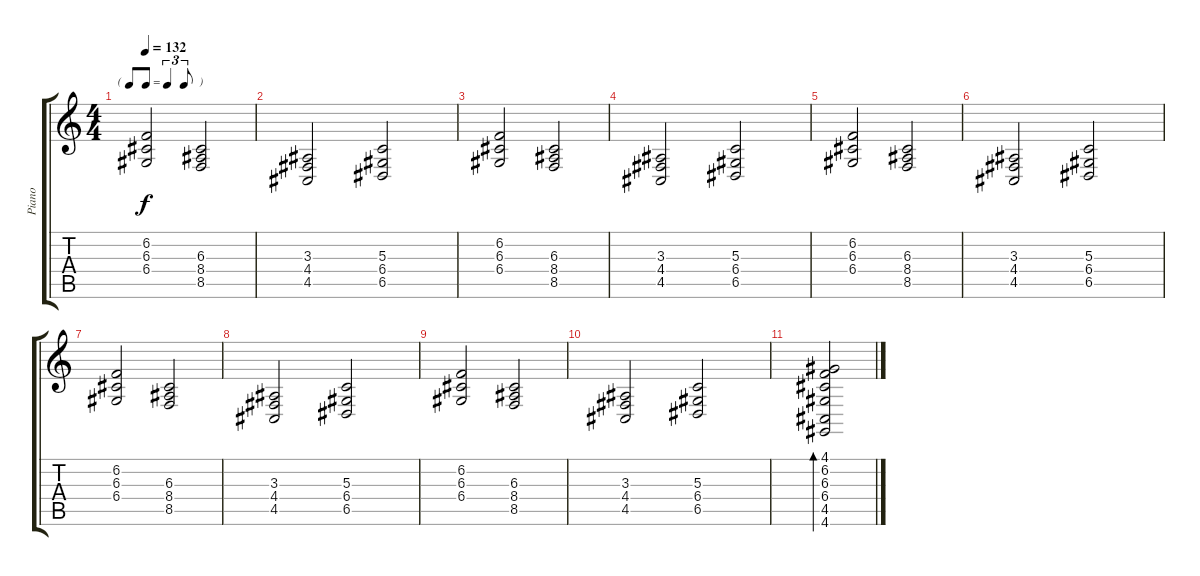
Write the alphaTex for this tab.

\track ("Piano" "Piano") {instrument acousticgrandpiano}
\staff {score tabs}
\tuning (E4 B3 G3 D3 A2 E2) {hide}
\ts (4 4)
\tf triplet8th
\tempo 132
\clef g2
\ks c
(6.2 6.3 6.4).2{dy f} (6.3 8.4 8.5).2 |
(3.3 4.4 4.5).2 (5.3 6.4 6.5).2 |
(6.2 6.3 6.4).2 (6.3 8.4 8.5).2 |
(3.3 4.4 4.5).2 (5.3 6.4 6.5).2 |
(6.2 6.3 6.4).2 (6.3 8.4 8.5).2 |
(3.3 4.4 4.5).2 (5.3 6.4 6.5).2 |
(6.2 6.3 6.4).2 (6.3 8.4 8.5).2 |
(3.3 4.4 4.5).2 (5.3 6.4 6.5).2 |
(6.2 6.3 6.4).2 (6.3 8.4 8.5).2 |
(3.3 4.4 4.5).2 (5.3 6.4 6.5).2 |
(4.1 6.2 6.3 6.4 4.5 4.6).2{bd 120}
